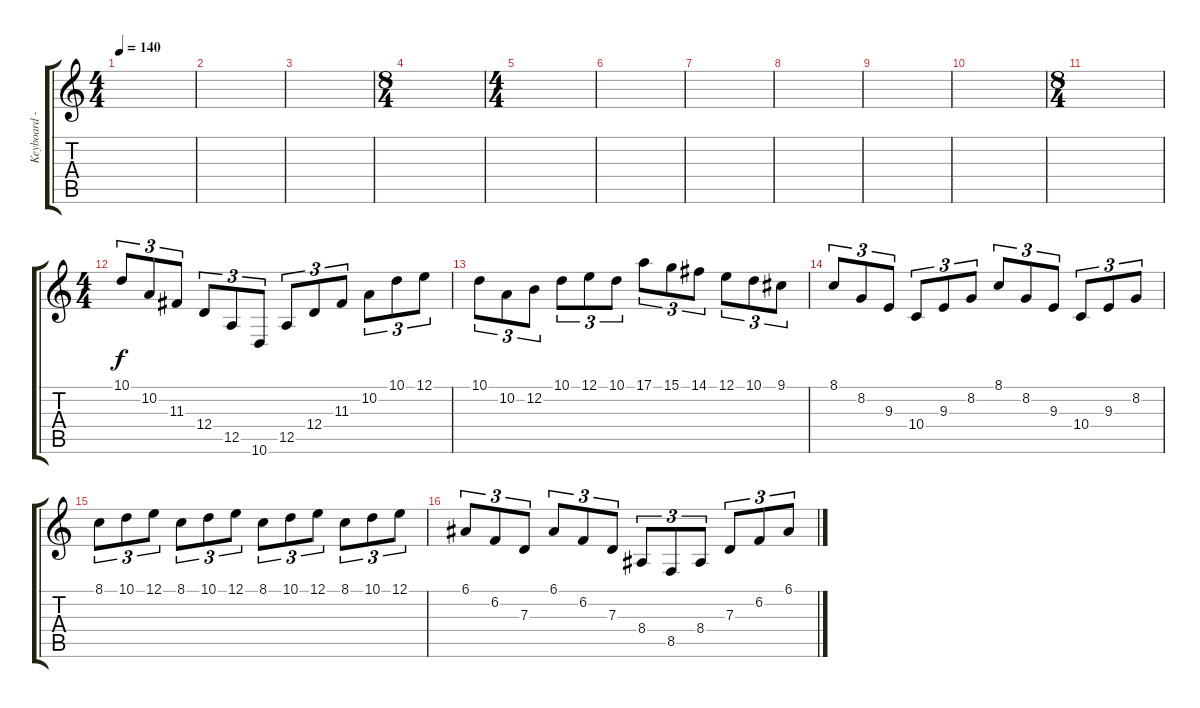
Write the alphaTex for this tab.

\track ("Keyboard - Lead" "Keyboard -") {instrument stringensemble1}
\staff {score tabs}
\tuning (E4 B3 G3 D3 A2 E2) {hide}
\ts (4 4)
\tempo 140
\clef g2
\ks c
|
|
|
\ts (8 4)
|
\ts (4 4)
|
|
|
|
|
|
\ts (8 4)
|
\ts (4 4)
10.1.8{tu (3 2) volume 13 instrument lead8bassandlead} 10.2.8{tu (3 2)} 11.3.8{tu (3 2)} 12.4.8{tu (3 2)} 12.5.8{tu (3 2)} 10.6.8{tu (3 2)} 12.5.8{tu (3 2)} 12.4.8{tu (3 2)} 11.3.8{tu (3 2)} 10.2.8{tu (3 2)} 10.1.8{tu (3 2)} 12.1.8{tu (3 2)} |
10.1.8{tu (3 2)} 10.2.8{tu (3 2)} 12.2.8{tu (3 2)} 10.1.8{tu (3 2)} 12.1.8{tu (3 2)} 10.1.8{tu (3 2)} 17.1.8{tu (3 2)} 15.1.8{tu (3 2)} 14.1.8{tu (3 2)} 12.1.8{tu (3 2)} 10.1.8{tu (3 2)} 9.1.8{tu (3 2)} |
8.1.8{tu (3 2)} 8.2.8{tu (3 2)} 9.3.8{tu (3 2)} 10.4.8{tu (3 2)} 9.3.8{tu (3 2)} 8.2.8{tu (3 2)} 8.1.8{tu (3 2)} 8.2.8{tu (3 2)} 9.3.8{tu (3 2)} 10.4.8{tu (3 2)} 9.3.8{tu (3 2)} 8.2.8{tu (3 2)} |
8.1.8{tu (3 2)} 10.1.8{tu (3 2)} 12.1.8{tu (3 2)} 8.1.8{tu (3 2)} 10.1.8{tu (3 2)} 12.1.8{tu (3 2)} 8.1.8{tu (3 2)} 10.1.8{tu (3 2)} 12.1.8{tu (3 2)} 8.1.8{tu (3 2)} 10.1.8{tu (3 2)} 12.1.8{tu (3 2)} |
6.1.8{tu (3 2)} 6.2.8{tu (3 2)} 7.3.8{tu (3 2)} 6.1.8{tu (3 2)} 6.2.8{tu (3 2)} 7.3.8{tu (3 2)} 8.4.8{tu (3 2)} 8.5.8{tu (3 2)} 8.4.8{tu (3 2)} 7.3.8{tu (3 2)} 6.2.8{tu (3 2)} 6.1.8{tu (3 2)}
